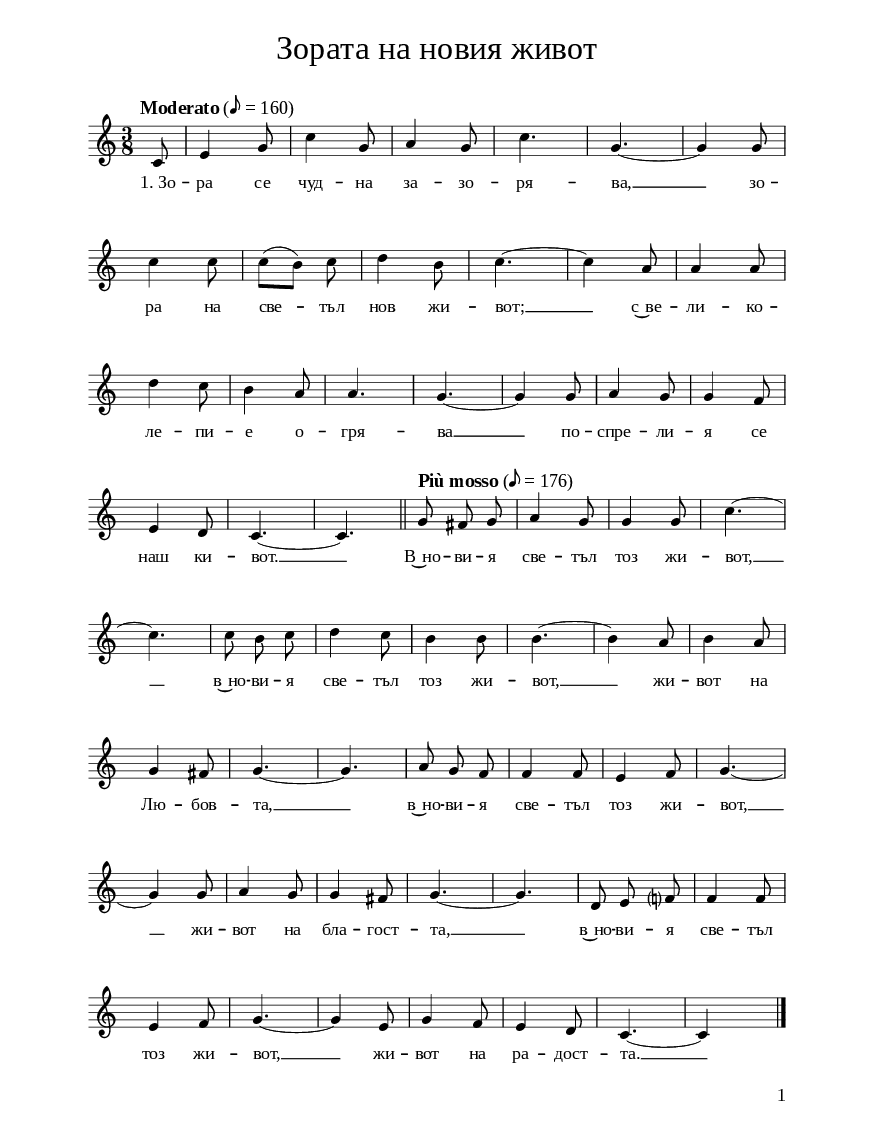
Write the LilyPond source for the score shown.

\version "2.24.3"

% include paper part and global functions
\include "include/globals.ily"

\bookpart {
  \label #'ref016
  \tocItem \markup "Зората на новия живот"
  \include "include/bookpart-paper.ily"
  \score {
    \include "include/score-layout.ily"

    \new Voice \absolute  {
      \clef treble
      \key c \major
      \time 3/8
      \tempoFunc "Moderato" 8 "160"
      \partial 8
      \autoBeamOff
      c'8 |e'4 g'8|c''4 g'8 |a'4 g'8 |c''4.| g'4. ~ |  g'4 g'8 |\break
      c''4 c''8| \once \autoBeamOn c''8 ([  b'8  ])  \noBeam  c''8 |d''4 b'8  |c''4. ~ | c''4  a'8| a'4 a'8| \break
      d''4  c''8| b'4 a'8| a'4. | g'4. ~ | g'4  g'8 | a'4 g'8 | g'4 f'8 | \break
      e'4 d'8| c'4. ~ | c'4.  | \bar "||"
      \tempoFunc "Più mosso" 8 "176"
      g'8  fis'8 g'8 | a'4 g'8 | g'4 g'8 | c''4. ~ | \break
      c''4.  | c''8 b'8 c''8| d''4 c''8 | b'4  b'8 | b'4. ~ | b'4   a'8| b'4 a'8 | \break
      g'4 fis'8 | g'4. ~ | g'4.  | a'8 g'8 f'8 | f'4 f'8 | e'4 f'8 | g'4. ~ | \break
      g'4  g'8 | a'4 g'8 | g'4 fis'8 | g'4. ~ | g'4. | d'8 e'8 f'?8| f'4 f'8 | \break
      e'4 f'8 | g'4. ~ |g'4  e'8 | g'4 f'8 | e'4 d'8 | c'4. ~ | c' 4 s8 | \bar "|."
    }

    \addlyrics {
      "1. Зо" -- ра се чуд -- на за -- зо -- ря -- ва, __ зо --
      ра на све -- тъл нов жи -- вот; __ с~ве -- ли -- ко --
      ле -- пи -- е о -- гря -- ва __  по -- спре -- ли -- я се
      наш ки -- вот. __  В~но -- ви -- я све -- тъл тоз жи -- вот, __
      в~но -- ви -- я све -- тъл тоз жи -- вот, __  жи -- вот на
      Лю -- бов -- та, __   в~но -- ви -- я све -- тъл тоз жи -- вот, __
      жи -- вот на бла -- гост -- та, __  в~но -- ви -- я све -- тъл
      тоз жи -- вот, __  жи -- вот на ра -- дост -- та. __ 
    }

    \header {
      title = \titleFunc "Зората на новия живот" "Zorata na Novija život"
    }

    \midi{}
  } % score

  \pageBreak

  \markup \fontsize #bgCoupletFontSize {
    \hspace #15
    \override #`(baseline-skip . ,bgCoupletBaselineSkip) % affects space between column lines
    \column {
      \line { 2. И птички въздуха изпълнят }
      \line {   "   " с възторг и сладки песни в хор, }
      \line {   "   " хармонията да допълнят }
      \line {   "   " в големия небесен двор.}

      \line { " " }
      \line { "   " \italic {Припев: } }
      \line {  "   " В новия светъл тоз живот, (2) }
      \line { "   " живот на любовта, }
      \line {  "   " в новия светъл тоз живот,}
      \line { "   " живот на благостта, }
      \line { "   "  в новия светъл тоз живот,}
      \line {  "   " живот на радостта.}
      \line { " " }

      \line { 3. Трепти зората лекокрила  }
      \line {   "   " и буди нашите души; }
      \line {   "   " като любяща майка мила}
      \line {   "   " подканва всекиго: „Стани!“}

      \line { " " }
      \line { "   " \italic {Припев ...} }
      \line { " " }

      \line { 4. Лъчи от  любовта ни вливат }
      \line {   "   " в гърдите жива топлина, }
      \line {   "   " със сладка вяра ни повдигат }
      \line {   "   " във крепост и виделина. }

      \line { " " }
      \line { "   " \italic {Припев ...} }
      \line { " " }

      \line { 5.  О, тез лъчи от Бога идат, }
      \line {   "   " те пълнят нашите сърца }
      \line {   "   " и шепнат сладко как Той вика: }
      \line {   "   " „Елате, Mоите деца!“ }
      \line { " " }
      \line { "   " \italic {Припев ...} }
      \line { " " }
    }
  } % markup

} % bookpart
